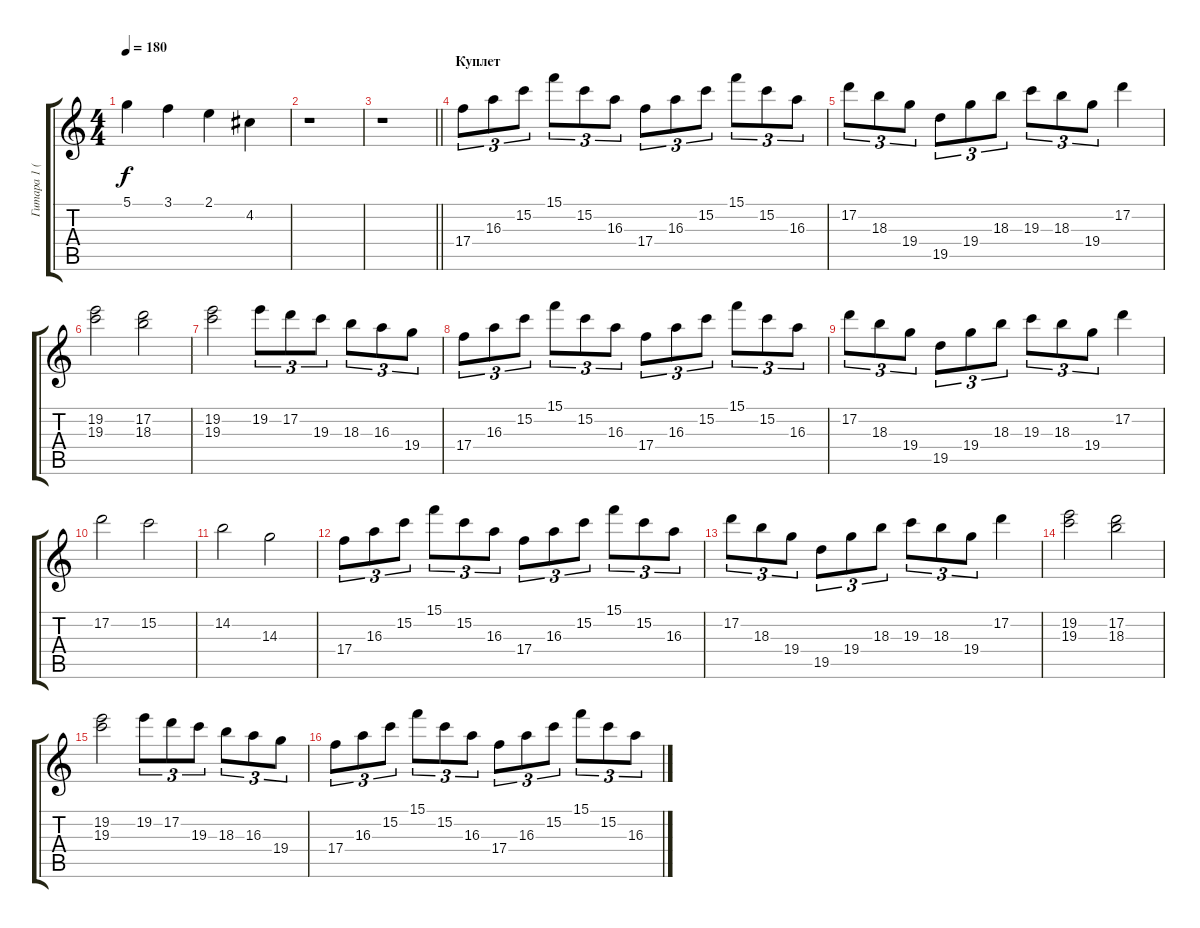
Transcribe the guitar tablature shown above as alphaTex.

\track ("Гитара 1 (2)" "Гитара 1 (") {instrument overdrivenguitar}
\staff {score tabs}
\tuning (D4 A3 F3 C3 G2 D2) {hide}
\ts (4 4)
\tempo 180
\clef g2
\ks c
5.1.4{dy f} 3.1.4 2.1.4 4.2.4 |
r.1 |
\barLineRight lightlight
r.1 |
\section ("" "Куплет")
17.4.8{tu (3 2)} 16.3.8{tu (3 2)} 15.2.8{tu (3 2)} 15.1.8{tu (3 2)} 15.2.8{tu (3 2)} 16.3.8{tu (3 2)} 17.4.8{tu (3 2)} 16.3.8{tu (3 2)} 15.2.8{tu (3 2)} 15.1.8{tu (3 2)} 15.2.8{tu (3 2)} 16.3.8{tu (3 2)} |
17.2.8{tu (3 2)} 18.3.8{tu (3 2)} 19.4.8{tu (3 2)} 19.5.8{tu (3 2)} 19.4.8{tu (3 2)} 18.3.8{tu (3 2)} 19.3.8{tu (3 2)} 18.3.8{tu (3 2)} 19.4.8{tu (3 2)} 17.2.4 |
(19.2 19.3).2 (17.2 18.3).2 |
(19.2 19.3).2 19.2.8{tu (3 2)} 17.2.8{tu (3 2)} 19.3.8{tu (3 2)} 18.3.8{tu (3 2)} 16.3.8{tu (3 2)} 19.4.8{tu (3 2)} |
17.4.8{tu (3 2)} 16.3.8{tu (3 2)} 15.2.8{tu (3 2)} 15.1.8{tu (3 2)} 15.2.8{tu (3 2)} 16.3.8{tu (3 2)} 17.4.8{tu (3 2)} 16.3.8{tu (3 2)} 15.2.8{tu (3 2)} 15.1.8{tu (3 2)} 15.2.8{tu (3 2)} 16.3.8{tu (3 2)} |
17.2.8{tu (3 2)} 18.3.8{tu (3 2)} 19.4.8{tu (3 2)} 19.5.8{tu (3 2)} 19.4.8{tu (3 2)} 18.3.8{tu (3 2)} 19.3.8{tu (3 2)} 18.3.8{tu (3 2)} 19.4.8{tu (3 2)} 17.2.4 |
17.2.2 15.2.2 |
14.2.2 14.3.2 |
17.4.8{tu (3 2)} 16.3.8{tu (3 2)} 15.2.8{tu (3 2)} 15.1.8{tu (3 2)} 15.2.8{tu (3 2)} 16.3.8{tu (3 2)} 17.4.8{tu (3 2)} 16.3.8{tu (3 2)} 15.2.8{tu (3 2)} 15.1.8{tu (3 2)} 15.2.8{tu (3 2)} 16.3.8{tu (3 2)} |
17.2.8{tu (3 2)} 18.3.8{tu (3 2)} 19.4.8{tu (3 2)} 19.5.8{tu (3 2)} 19.4.8{tu (3 2)} 18.3.8{tu (3 2)} 19.3.8{tu (3 2)} 18.3.8{tu (3 2)} 19.4.8{tu (3 2)} 17.2.4 |
(19.2 19.3).2 (17.2 18.3).2 |
(19.2 19.3).2 19.2.8{tu (3 2)} 17.2.8{tu (3 2)} 19.3.8{tu (3 2)} 18.3.8{tu (3 2)} 16.3.8{tu (3 2)} 19.4.8{tu (3 2)} |
17.4.8{tu (3 2)} 16.3.8{tu (3 2)} 15.2.8{tu (3 2)} 15.1.8{tu (3 2)} 15.2.8{tu (3 2)} 16.3.8{tu (3 2)} 17.4.8{tu (3 2)} 16.3.8{tu (3 2)} 15.2.8{tu (3 2)} 15.1.8{tu (3 2)} 15.2.8{tu (3 2)} 16.3.8{tu (3 2)}
